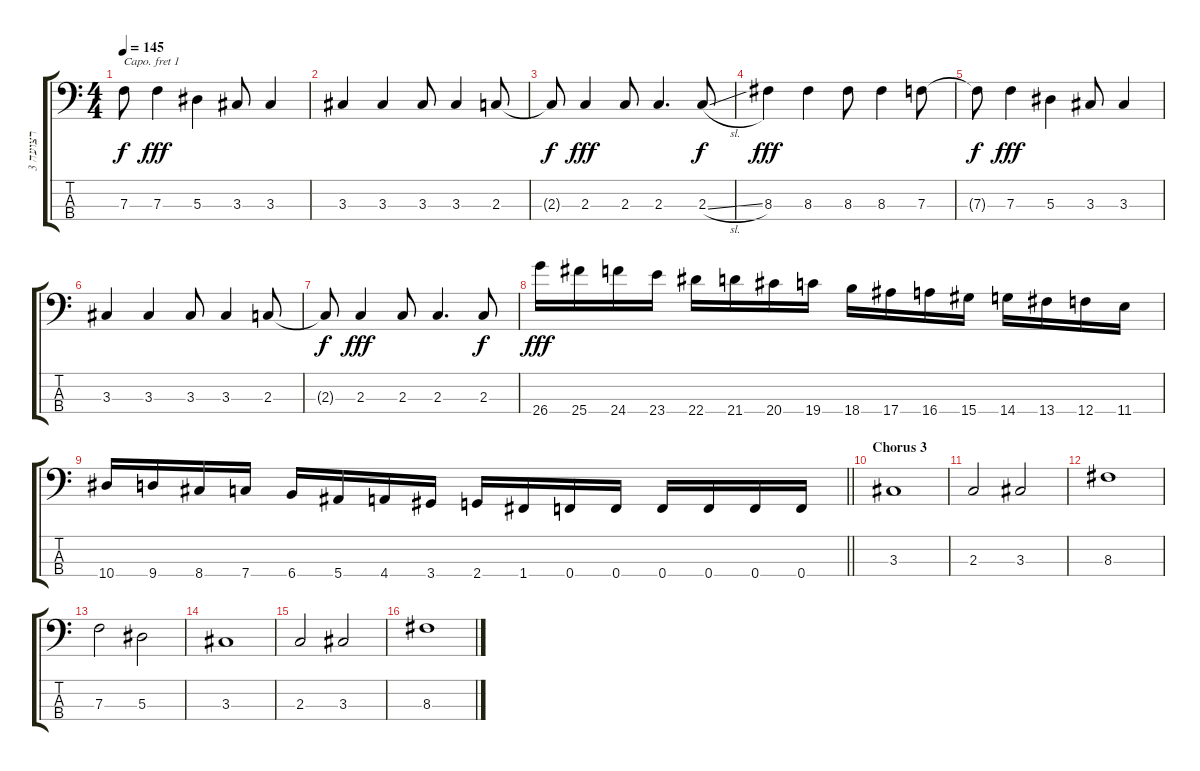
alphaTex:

\track ("רצועה 3" "רצועה 3") {instrument electricbassfinger}
\staff {score tabs}
\capo 1
\tuning (G2 D2 A1 E1) {hide}
\ts (4 4)
\tempo 145
\clef f4
\ks c
7.3{t}.8{dy f} 7.3.4{dy fff} 5.3.4 3.3.8 3.3.4 |
3.3.4 3.3.4 3.3.8 3.3.4 2.3.8 |
2.3{t}.8{dy f} 2.3.4{dy fff} 2.3.8 2.3.4{d} 2.3{sl}.8{dy f} |
8.3.4{dy fff} 8.3.4 8.3.8 8.3.4 7.3.8 |
7.3{t}.8{dy f} 7.3.4{dy fff} 5.3.4 3.3.8 3.3.4 |
3.3.4 3.3.4 3.3.8 3.3.4 2.3.8 |
2.3{t}.8{dy f} 2.3.4{dy fff} 2.3.8 2.3.4{d} 2.3.8{dy f} |
26.4.16{dy fff} 25.4.16 24.4.16 23.4.16 22.4.16 21.4.16 20.4.16 19.4.16 18.4.16 17.4.16 16.4.16 15.4.16 14.4.16 13.4.16 12.4.16 11.4.16 |
\barLineRight lightlight
10.4.16 9.4.16 8.4.16 7.4.16 6.4.16 5.4.16 4.4.16 3.4.16 2.4.16 1.4.16 0.4.16 0.4.16 0.4.16 0.4.16 0.4.16 0.4.16 |
\section ("" "Chorus 3")
3.3.1{volume 14} |
2.3.2 3.3.2 |
8.3.1 |
7.3.2 5.3.2 |
3.3.1 |
2.3.2 3.3.2 |
8.3.1
